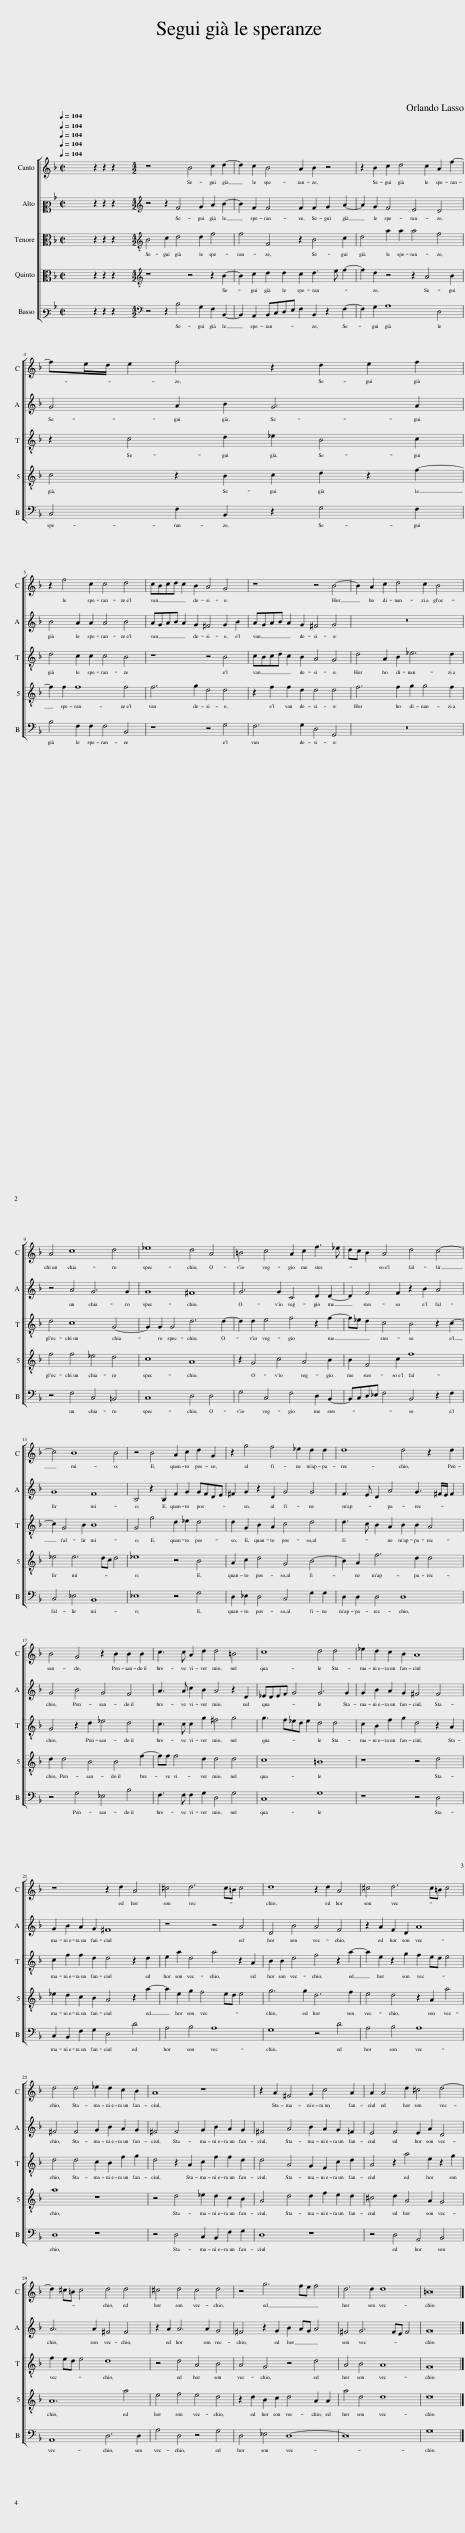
X:1
%%score [ 1 2 [ 3 4 ] 5 ]
L:1/8
Q:1/4=104
M:2/2
I:linebreak $
K:F
V:1 treble
V:2 alto2
V:3 alto
V:4 alto
V:5 bass3
V:1
 x8 | z2 z2 z2 x2 |[M:4/2] z8 B4 c2 d2- | d2 c2 B4 A2 B2 z4 | z2 B2 c2 d4 c2 A2 f2- |$ %5
 fe/d/ e2 f4 z2 d2 e2 f2 |$ z2 f4 c2 c4 d4 | cBcd c2 B2 A4 G4 | z8 z4 B4- | B2 A2 c2 d4 c2 B4 |$ %10
 A4 c8 d4 | _e8 d4 A4 | =B4 c4 A2 c2 f3 _e | dc B2 A4 d4 c4- |$ c4 B8 B4 | %15
 z4 B4 A2 c2 d2 G2 | z2 g4 f4 _e2 d2 d2 | d8 d4 z2 d2 |$ B4 G4 z2 B2 B2 B2 | c3 c A2 d2 d4 =B4 | %20
 c8 d4 d4 | _e2 d2 c2 B2 A8 |$ z8 z2 d2 A4 | ^c4 d6 c=B c4 | d8 z2 d2 A4 | %25
 ^c4 d6 c=B c4 |$ d4 d4 _e2 d2 c2 B2 | A8 z8 | z2 A2 ^F4 G2 c4 A2 | A2 A4 d2 ^c4 d4- |$ %30
 d2 ^c=B c4 d4 d4 | ^c4 d4 c4 d4 | z4 g6 fe f4 | d6 d2 d8 | =B16 |] %35
V:2
 x8 | z2 z2 z2 x2 |[M:4/2][K:treble] z4 z2 F4 G2 A2 B2- | B2 F2 F4 F2 F2 G2 A2- | A2 G2 F4 E4 D4 |$ %5
 G4 A2 B2 G6 A2 |$ B4 A2 A2 A4 B4 | AGAB A2 G2 ^F4 G2 B2 | AGAB A2 G2 ^F4 G4 | z16 |$ %10
 z4 A4 G6 G2 | G8 ^F8 | G6 G2 C4 D2 D2- | D2 F4 F2 z2 B2 A4 |$ G8 F8 | %15
 B,4 z2 B,2 F2 G2 GFDE | ^F2 G2 z2 D2 G4 G4 | F3 E D2 A4 G3 ^F/E/ F2 |$ G4 B4 G4 F4 | A3 A c2 B2 A4 z2 D2 | %20
 _EDEF G4 G6 G2 | G2 B2 A2 G2 ^F4 F4 |$ G2 B2 A2 G2 ^F8 | z8 z4 A4 | D4 B4 A4 F4 | %25
 z2 A2 F2 D2 A8 |$ ^F4 F4 G2 B2 A2 G2 | ^F4 F4 G2 B2 A2 G2 | ^F4 A4 B2 A2 G2 =F2 | E4 F4 E2 A2 D4 |$ %30
 A6 A2 ^F4 F4 | z2 A2 A6 A2 G4 | ^F4 z2 G2 B2 AG A4 | ^F4 G6 FE F4 | G16 |] %35
V:3
 x8 | z2 z2 z2 x2 |[M:4/2][K:treble-8] B4 c2 d4 d2 f4 | f4 F4 z2 B4 c2 | d4 a2 a2 a4 f4 |$ %5
 z2 c4 d2 _e2 B4 c2 |$ d4 c2 c2 c4 B4 | z8 z4 B4 | cBcd c2 B2 A4 G4 | d4 A2 B2 _e6 d2 |$ %10
 d4 c8 G4- | G2 G2 G4 d6 d2- | d2 d2 e4 f4 z2 f2- | f_e d2 c4 B4 z2 c2- |$ c2 G4 B2 B8 | %15
 G4 g4 d2 _e2 d4 | d2 G2 B2 A2 c4 d4 | d3 c B2 A2 B2 B2 A4 |$ G4 z2 d2 _e4 d4 | c3 c c2 g2 ^f4 g4 | %20
 g3 f_ed e2 d4 d4 | c2 B2 f2 g2 d4 z2 A2 |$ c2 f2 f2 d2 d4 z2 d2 | e2 a2 d4 a4 z2 A2 | B2 B2 d4 f4 z2 a2- | %25
 a2 e2 z2 g2 f2 ed e4 |$ d4 d4 c2 B2 f2 g2 | d4 z2 A2 c2 f2 f2 d2 | d4 A4 G2 F2 c2 d2 | A4 z2 a4 e2 z2 g2 |$ %30
 f2 ed e4 d8 | z4 d4 A4 B4 | A4 G4 z4 d4 | A4 B4 A8 | G16 |] %35
V:4
 x8 | z2 z2 z2 x2 |[M:4/2][K:treble-8] z8 z4 z2 B2- | B2 c2 d2 d2 c2 d3 e f2- | f2 d2 z4 z2 A4 B2 |$ %5
 c4 z2 B2 c2 d2 z2 f2- |$ f2 f2 f8 f4 | f6 g2 d4 d4 | z2 f2 f2 d2 d4 d4 | f6 f2 g2 g4 f2 |$ %10
 f4 f4 _e4 d4 | c8 A8 | z2 G4 c4 A4 B2 | B2 F4 c2 f8 |$ _e4 e6 dc d4 | %15
 _e8 z4 B4 | A2 c2 d4 G4 B4- | B2 A2 f6 d2 d4 |$ d2 d4 B4 B4 f2- | ff f4 d2 d4 d4 | %20
 c8 =B8 | z8 z4 d4 |$ _e2 d2 c2 B2 A4 z2 a2- | a2 e2 g2 f4 ed e4 | g6 g2 d6 f2 | %25
 e4 d4 z2 A2 a4 |$ a8 z8 | z4 d4 _e2 d2 c2 B2 | A4 d4 d2 f2 e2 d2 | ^c4 d2 A4 A2 G4 |$ %30
 A12 a4 | e4 f4 e4 d4 | z2 d2 B2 c2 d4 A2 A2 | a4 d4 d8 | d16 |] %35
V:5
 x8 | z2 z2 z2 x2 |[M:4/2][K:bass] z4 z2 B,4 G,2 F,2 B,,2- | B,,2 A,,2 B,,C,D,E, F,2 B,,2 z2 F,2- | F,2 G,2 A,8 D,4 |$ %5
 C,4 F,2 B,,2 z2 G,4 F,2 |$ B,4 F,2 F,2 F,4 B,,4 | z8 z4 G,4 | F,6 G,2 D,4 G,,4 | z16 |$ %10
 z4 F,4 C,4 =B,,4 | C,8 D,4 D,4 | G,4 C,4 F,4 D,2 B,,2- | B,,C,D,_E, F,4 B,,4 z2 F,2 |$ C,4 _E,4 B,,8 | %15
 _E,8 z4 G,4 | D,2 _E,2 D,4 C,4 G,2 G,2 | D,2 D,2 D,4 D,8 |$ z4 G,4 _E,4 B,4 | F,3 F, F,2 G,2 D,4 G,4 | %20
 C,8 G,8 | z8 z4 D,4 |$ C,2 B,,2 F,2 G,2 D,4 D4 | A,4 B,4 A,8 | G,8 z4 D4 | %25
 A,4 B,4 A,8 |$ D,8 z8 | z4 D,4 C,2 B,,2 F,2 G,2 | D,8 z8 | z4 D,4 A,,4 B,,4 |$ %30
 A,,8 D,6 D,2 | A,4 D,4 z4 G,4 | D,4 _E,4 D,8- | D,16 | G,16 |] %35
